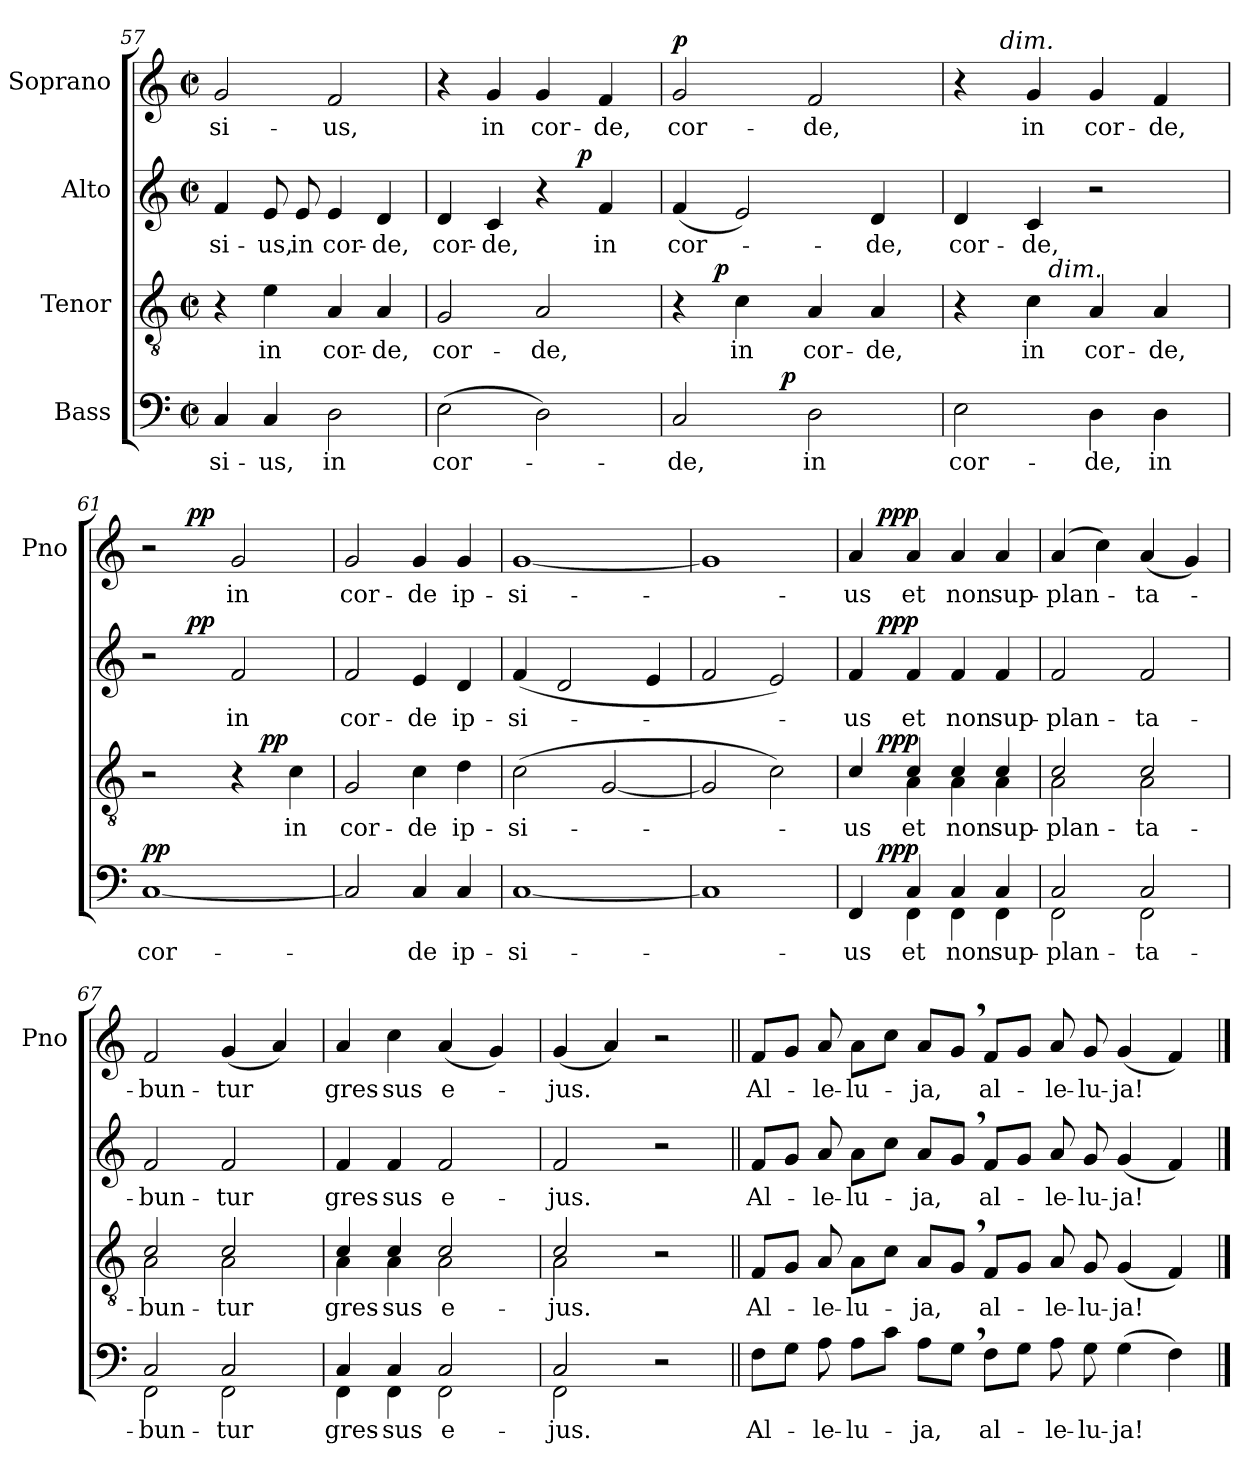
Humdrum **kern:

**kern	**text	**dynam	**kern	**text	**dynam	**kern	**text	**dynam	**kern	**text	**dynam
*part4	*part4	*part4	*part3	*part3	*part3	*part2	*part2	*part2	*part1	*part1	*part1
*staff4	*staff4	*staff4	*staff3	*staff3	*staff3	*staff2	*staff2	*staff2	*staff1	*staff1	*staff1
*I"Bass	*	*	*I"Tenor	*	*	*I"Alto	*	*	*I"Soprano	*	*
*	*	*	*	*	*	*	*	*	*I'Pno	*	*
*clefF4	*	*	*clefGv2	*	*	*clefG2	*	*	*clefG2	*	*
*k[]	*	*	*k[]	*	*	*k[]	*	*	*k[]	*	*
*C:	*	*	*C:	*	*	*C:	*	*	*C:	*	*
*M2/2	*	*	*M2/2	*	*	*M2/2	*	*	*M2/2	*	*
*met(c|)	*	*	*met(c|)	*	*	*met(c|)	*	*	*met(c|)	*	*
=57	=57	=57	=57	=57	=57	=57	=57	=57	=57	=57	=57
4C/	-si-	.	4r	.	.	4f/	-si-	.	2g/	-si-	.
4C/	-us,	.	4e\	in	.	8e/	-us,	.	.	.	.
.	.	.	.	.	.	8e/	in	.	.	.	.
2D\	in	.	4A/	cor-	.	4e/	cor-	.	2f/	-us,	.
.	.	.	4A/	-de,	.	4d/	-de,	.	.	.	.
!!LO:LB:g=z
=58	=58	=58	=58	=58	=58	=58	=58	=58	=58	=58	=58
*	*	*	*	*	*	*^	*	*	*	*	*
(2E\	cor-	.	2G/	cor-	.	4d/	2ryy	cor-	.	4r	.	.
.	.	.	.	.	.	4c/	.	-de,	.	4g/	in	.
2D\)	.	.	2A/	-de,	.	4r	8.ryy	.	.	4g/	cor-	.
!	!	!	!	!	!	!	!	!	!LO:DY:a	!	!	!
.	.	.	.	.	.	.	4ryy	.	p	.	.	.
.	.	.	.	.	.	4f/	.	in	.	4f/	-de,	.
.	.	.	.	.	.	.	16ryy	.	.	.	.	.
=59	=59	=59	=59	=59	=59	=59	=59	=59	=59	=59	=59	=59
!	!	!	!	!	!	!	!	!	!	!	!	!LO:DY:a
*^	*	*	*^	*	*	*v	*v	*	*	*	*	*
2C/	4ryy	-de,	.	4r	8.ryy	.	.	(4f/	cor-	.	2g/	cor-	p
!	!	!	!	!	!	!	!LO:DY:a	!	!	!	!	!	!
.	.	.	.	.	2ryy	.	p	.	.	.	.	.	.
.	8ryy	.	.	4c\	.	in	.	2e/)	.	.	.	.	.
.	32ryy	.	.	.	.	.	.	.	.	.	.	.	.
!	!	!	!LO:DY:a	!	!	!	!	!	!	!	!	!	!
.	2ryy	.	p	.	.	.	.	.	.	.	.	.	.
2D\	.	in	.	4A/	.	cor-	.	.	.	.	2f/	-de,	.
.	.	.	.	.	4ryy	.	.	.	.	.	.	.	.
.	.	.	.	4A/	.	-de,	.	4d/	-de,	.	.	.	.
.	16.ryy	.	.	.	.	.	.	.	.	.	.	.	.
.	.	.	.	.	16ryy	.	.	.	.	.	.	.	.
=60	=60	=60	=60	=60	=60	=60	=60	=60	=60	=60	=60	=60	=60
!LO:TX:a:i:t=dim.	!	!	!	!	!	!	!	!	!	!	!	!	!
*v	*v	*	*	*	*	*	*	*	*	*	*^	*	*
2E\	cor-	.	4r	4ryy	.	.	4d/	cor-	.	4r	8ryy	.	.
.	.	.	.	.	.	.	.	.	.	.	32ryy	.	.
!	!	!	!	!	!	!	!	!	!	!	!LO:TX:a:i:t=dim.	!	!
.	.	.	.	.	.	.	.	.	.	.	2ryy	.	.
.	.	.	4c\	16ryy	in	.	4c/	-de,	.	4g/	.	in	.
!	!	!	!	!LO:TX:a:i:t=dim.	!	!	!	!	!	!	!	!	!
.	.	.	.	2ryy	.	.	.	.	.	.	.	.	.
4D\	-de,	.	4A/	.	cor-	.	2r	.	.	4g/	.	cor-	.
.	.	.	.	.	.	.	.	.	.	.	4ryy	.	.
4D\	in	.	4A/	.	-de,	.	.	.	.	4f/	.	-de,	.
.	.	.	.	8.ryy	.	.	.	.	.	.	.	.	.
.	.	.	.	.	.	.	.	.	.	.	16.ryy	.	.
=61	=61	=61	=61	=61	=61	=61	=61	=61	=61	=61	=61	=61	=61
!	!	!LO:DY:a	!	!	!	!	!	!	!	!	!	!	!
*	*	*	*	*	*	*	*^	*	*	*	*	*	*
[1C	cor-	pp	2r	2ryy	.	.	2r	4ryy	.	.	2r	4ryy	.	.
!	!	!	!	!	!	!	!	!	!	!LO:DY:a	!	!	!	!LO:DY:a
.	.	.	.	.	.	.	.	2.ryy	.	pp	.	2.ryy	.	pp
.	.	.	4r	8ryy	.	.	2f/	.	in	.	2g/	.	in	.
!	!	!	!	!	!	!LO:DY:a	!	!	!	!	!	!	!	!
.	.	.	.	4.ryy	.	pp	.	.	.	.	.	.	.	.
.	.	.	4c\	.	in	.	.	.	.	.	.	.	.	.
*	*	*	*v	*v	*	*	*	*	*	*	*v	*v	*	*
*	*	*	*	*	*	*v	*v	*	*	*	*	*
=62	=62	=62	=62	=62	=62	=62	=62	=62	=62	=62	=62
2C/]	-­	.	2G/	cor-	.	2f/	cor-	.	2g/	cor-	.
4C/	de	.	4c\	-de	.	4e/	-de	.	4g/	-de	.
4C/	ip-	.	4d\	ip-	.	4d/	ip-	.	4g/	ip-	.
=63	=63	=63	=63	=63	=63	=63	=63	=63	=63	=63	=63
[1C	-si-	.	(2c\	-si-	.	(4f/	-si-	.	[1g	-si-	.
.	.	.	.	.	.	2d/	.	.	.	.	.
.	.	.	[2G/	.	.	.	.	.	.	.	.
.	.	.	.	.	.	4e/	.	.	.	.	.
=64	=64	=64	=64	=64	=64	=64	=64	=64	=64	=64	=64
1C]	-­-	.	2G/]	-­-	.	2f/	-­-	.	1g]	-­-	.
.	.	.	2c\)	.	.	2e/)	.	.	.	.	.
!!LO:LB:g=z
=65	=65	=65	=65	=65	=65	=65	=65	=65	=65	=65	=65
*^	*	*	*^	*	*	*^	*	*	*^	*	*
*	*^	*	*	*	*^	*	*	*	*	*	*	*	*	*	*
4FF/	4ryy	8ryy	-us	.	4c/	4ryy	8ryy	-us	.	4f/	8ryy	-us	.	4a/	8ryy	-us	.
!	!	!	!	!LO:DY:a	!	!	!	!	!LO:DY:a	!	!	!	!LO:DY:a	!	!	!	!LO:DY:a
.	.	2..ryy	.	ppp	.	.	2..ryy	.	ppp	.	2..ryy	.	ppp	.	2..ryy	.	ppp
4C/	4FF\	.	et	.	4c/	4A\	.	et	.	4f/	.	et	.	4a/	.	et	.
4C/	4FF\	.	non	.	4c/	4A\	.	non	.	4f/	.	non	.	4a/	.	non	.
4C/	4FF\	.	sup-	.	4c/	4A\	.	sup-	.	4f/	.	sup-	.	4a/	.	sup-	.
*	*v	*v	*	*	*	*	*	*	*	*v	*v	*	*	*v	*v	*	*
*	*	*	*	*	*v	*v	*	*	*	*	*	*	*	*
=66	=66	=66	=66	=66	=66	=66	=66	=66	=66	=66	=66	=66	=66
2C/	2FF\	-plan-	.	2c/	2A\	-plan-	.	2f/	-plan-	.	(4a/	-plan-	.
.	.	.	.	.	.	.	.	.	.	.	4cc\)	.	.
2C/	2FF\	-ta-	.	2c/	2A\	-ta-	.	2f/	-ta-	.	(4a/	-ta-	.
.	.	.	.	.	.	.	.	.	.	.	4g/)	.	.
=67	=67	=67	=67	=67	=67	=67	=67	=67	=67	=67	=67	=67	=67
2C/	2FF\	-bun-	.	2c/	2A\	-bun-	.	2f/	-bun-	.	2f/	-bun-	.
2C/	2FF\	-tur	.	2c/	2A\	-tur	.	2f/	-tur	.	(4g/	-tur	.
.	.	.	.	.	.	.	.	.	.	.	4a/)	.	.
=68	=68	=68	=68	=68	=68	=68	=68	=68	=68	=68	=68	=68	=68
4C/	4FF\	gres-	.	4c/	4A\	gres-	.	4f/	gres-	.	4a/	gres-	.
4C/	4FF\	-sus	.	4c/	4A\	-sus	.	4f/	-sus	.	4cc\	-sus	.
2C/	2FF\	e-	.	2c/	2A\	e-	.	2f/	e-	.	(4a/	e-	.
.	.	.	.	.	.	.	.	.	.	.	4g/)	.	.
=69	=69	=69	=69	=69	=69	=69	=69	=69	=69	=69	=69	=69	=69
2C/	2FF\	-jus.	.	2c/	2A\	-jus.	.	2f/	-jus.	.	(4g/	-jus.	.
.	.	.	.	.	.	.	.	.	.	.	4a/)	.	.
2r	2ryy	.	.	2r	2ryy	.	.	2r	.	.	2r	.	.
*v	*v	*	*	*	*	*	*	*	*	*	*	*	*
*	*	*	*v	*v	*	*	*	*	*	*	*	*
=70||	=70||	=70||	=70||	=70||	=70||	=70||	=70||	=70||	=70||	=70||	=70||
8F\L	Al-	.	8F/L	Al-	.	8f/L	Al-	.	8f/L	Al-	.
8G\J	.	.	8G/J	.	.	8g/J	.	.	8g/J	.	.
8A\	-le-	.	8A/	-le-	.	8a/	-le-	.	8a/	-le-	.
8A\L	-lu-	.	8A\L	-lu-	.	8a\L	-lu-	.	8a\L	-lu-	.
8c\J	.	.	8c\J	.	.	8cc\J	.	.	8cc\J	.	.
8A\L	-ja,	.	8A/L	-ja,	.	8a/L	-ja,	.	8a/L	-ja,	.
8G,>\J	.	.	8G,>/J	.	.	8g,>/J	.	.	8g,>/J	.	.
8F\L	al-	.	8F/L	al-	.	8f/L	al-	.	8f/L	al-	.
8G\J	.	.	8G/J	.	.	8g/J	.	.	8g/J	.	.
8A\	-le-	.	8A/	-le-	.	8a/	-le-	.	8a/	-le-	.
8G\	-lu-	.	8G/	-lu-	.	8g/	-lu-	.	8g/	-lu-	.
(4G\	-ja!	.	(4G/	-ja!	.	(4g/	-ja!	.	(4g/	-ja!	.
4F\)	.	.	4F/)	.	.	4f/)	.	.	4f/)	.	.
==	==	==	==	==	==	==	==	==	==	==	==
*-	*-	*-	*-	*-	*-	*-	*-	*-	*-	*-	*-
